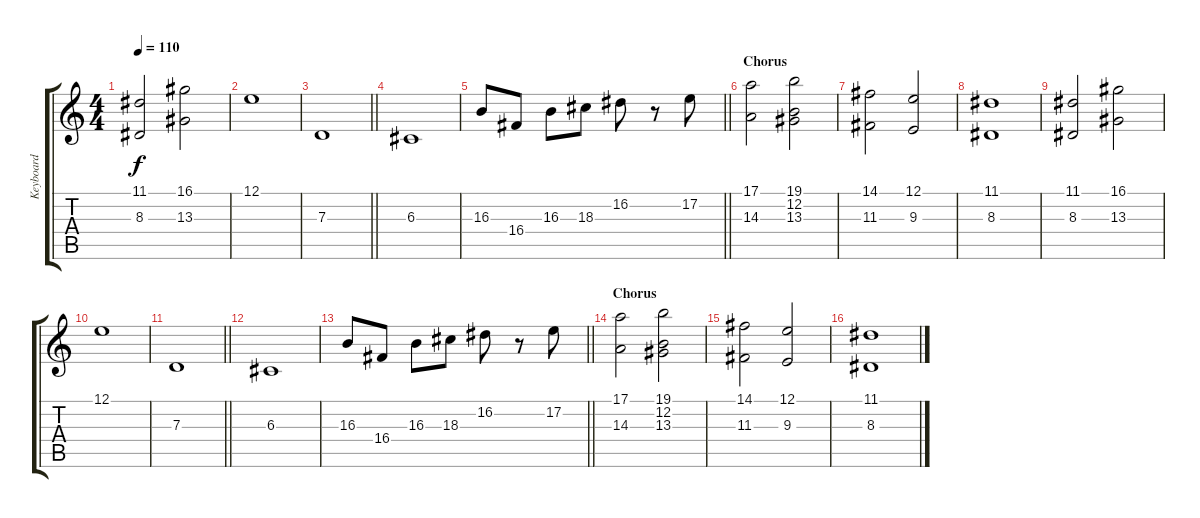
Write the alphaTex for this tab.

\track ("Keyboard" "Keyboard") {instrument stringensemble2}
\staff {score tabs}
\tuning (E4 B3 G3 D3 A2 E2) {hide}
\ts (4 4)
\tempo 110
\clef g2
\ks c
(11.1 8.3).2{dy f} (16.1 13.3).2 |
12.1.1 |
\barLineRight lightlight
7.3.1 |
6.3.1 |
\barLineRight lightlight
16.3.8 16.4.8 16.3.8 18.3.8 16.2.8 r.8 17.2.8 |
\section ("" "Chorus")
(17.1 14.3).2 (19.1 12.2 13.3).2 |
(14.1 11.3).2 (12.1 9.3).2 |
(11.1 8.3).1 |
(11.1 8.3).2 (16.1 13.3).2 |
12.1.1 |
\barLineRight lightlight
7.3.1 |
6.3.1 |
\barLineRight lightlight
16.3.8 16.4.8 16.3.8 18.3.8 16.2.8 r.8 17.2.8 |
\section ("" "Chorus")
(17.1 14.3).2 (19.1 12.2 13.3).2 |
(14.1 11.3).2 (12.1 9.3).2 |
(11.1 8.3).1
